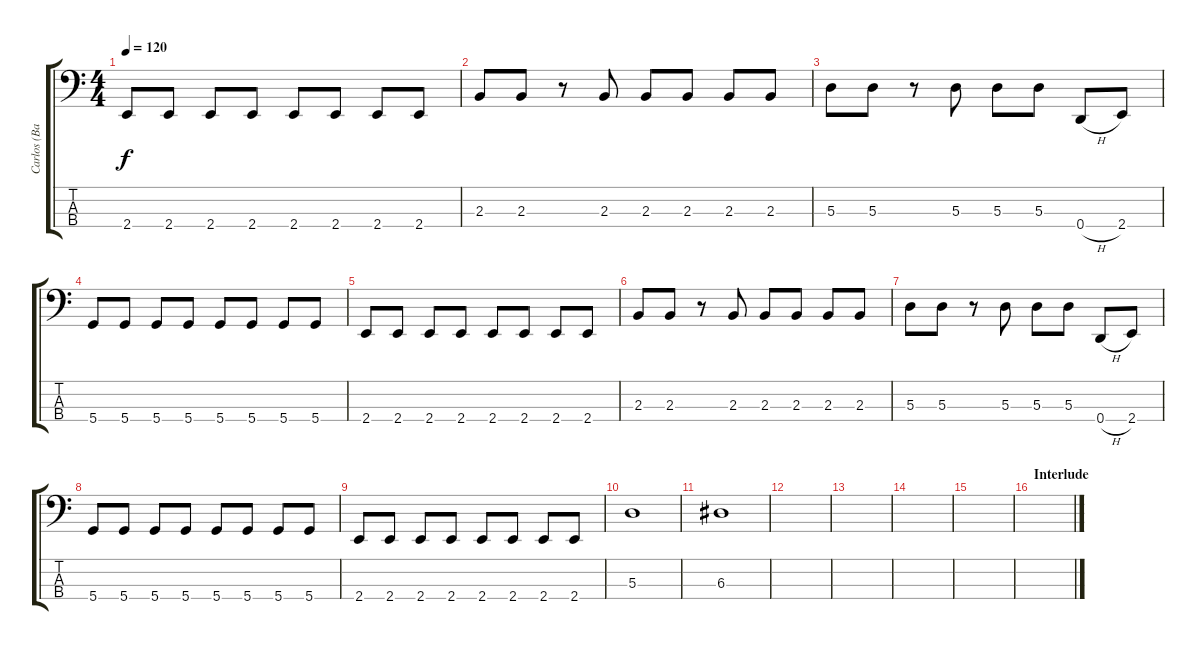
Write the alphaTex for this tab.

\track ("Carlos (Bass)" "Carlos (Ba") {instrument fretlessbass}
\staff {score tabs}
\tuning (G2 D2 A1 D1) {hide}
\ts (4 4)
\tempo 120
\clef f4
\ks c
2.4.8{dy f} 2.4.8 2.4.8 2.4.8 2.4.8 2.4.8 2.4.8 2.4.8 |
2.3.8 2.3.8 r.8 2.3.8 2.3.8 2.3.8 2.3.8 2.3.8 |
5.3.8 5.3.8 r.8 5.3.8 5.3.8 5.3.8 0.4{h}.8 2.4.8 |
5.4.8 5.4.8 5.4.8 5.4.8 5.4.8 5.4.8 5.4.8 5.4.8 |
2.4.8 2.4.8 2.4.8 2.4.8 2.4.8 2.4.8 2.4.8 2.4.8 |
2.3.8 2.3.8 r.8 2.3.8 2.3.8 2.3.8 2.3.8 2.3.8 |
5.3.8 5.3.8 r.8 5.3.8 5.3.8 5.3.8 0.4{h}.8 2.4.8 |
5.4.8 5.4.8 5.4.8 5.4.8 5.4.8 5.4.8 5.4.8 5.4.8 |
2.4.8 2.4.8 2.4.8 2.4.8 2.4.8 2.4.8 2.4.8 2.4.8 |
5.3.1 |
6.3.1 |
|
|
|
|
\section ("" "Interlude")
